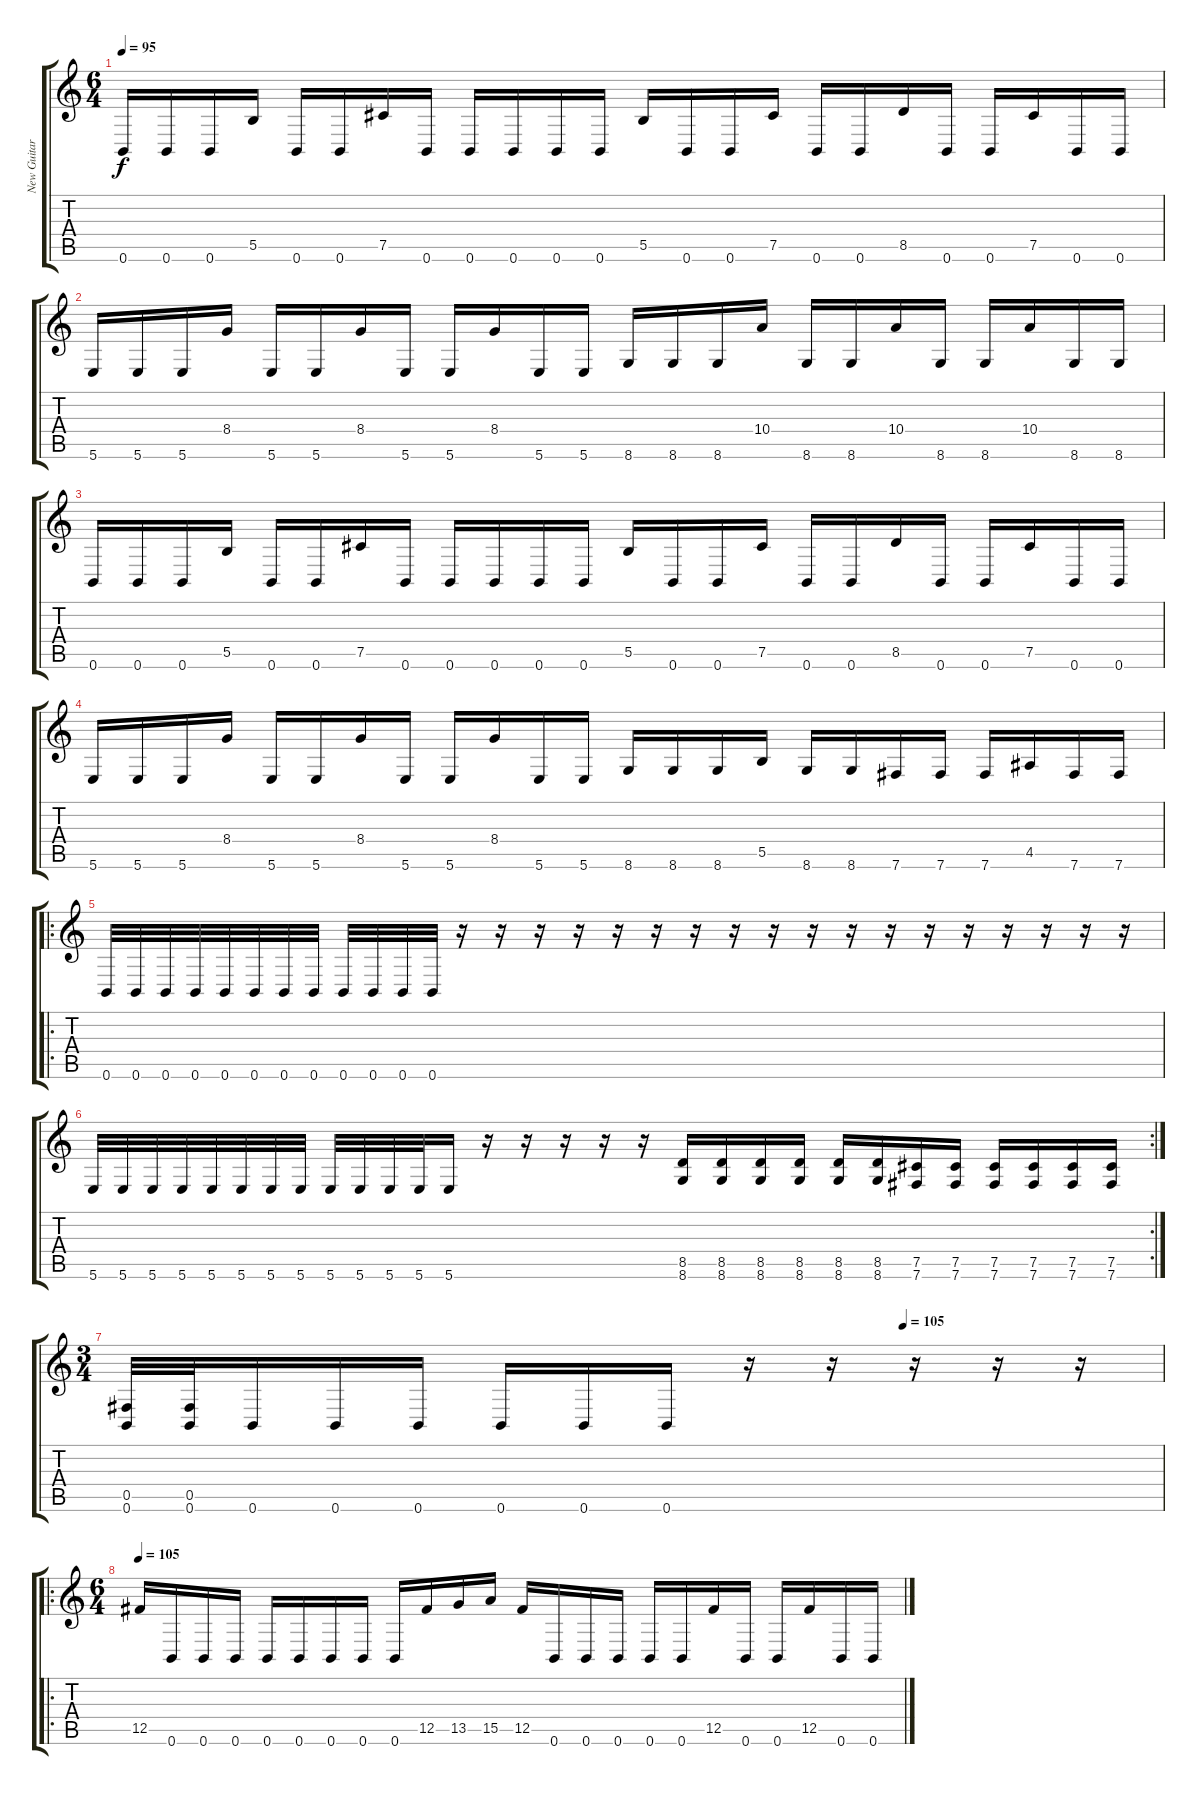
\track ("New Guitar" "New Guitar") {instrument overdrivenguitar}
\staff {score tabs}
\tuning (Db4 Ab3 E3 B2 Gb2 B1) {hide}
\ts (6 4)
\tempo 95
\clef g2
\ks c
0.6.16{dy f} 0.6.16 0.6.16 5.5.16 0.6.16 0.6.16 7.5.16 0.6.16 0.6.16 0.6.16 0.6.16 0.6.16 5.5.16 0.6.16 0.6.16 7.5.16 0.6.16 0.6.16 8.5.16 0.6.16 0.6.16 7.5.16 0.6.16 0.6.16 |
5.6.16 5.6.16 5.6.16 8.4.16 5.6.16 5.6.16 8.4.16 5.6.16 5.6.16 8.4.16 5.6.16 5.6.16 8.6.16 8.6.16 8.6.16 10.4.16 8.6.16 8.6.16 10.4.16 8.6.16 8.6.16 10.4.16 8.6.16 8.6.16 |
0.6.16 0.6.16 0.6.16 5.5.16 0.6.16 0.6.16 7.5.16 0.6.16 0.6.16 0.6.16 0.6.16 0.6.16 5.5.16 0.6.16 0.6.16 7.5.16 0.6.16 0.6.16 8.5.16 0.6.16 0.6.16 7.5.16 0.6.16 0.6.16 |
5.6.16 5.6.16 5.6.16 8.4.16 5.6.16 5.6.16 8.4.16 5.6.16 5.6.16 8.4.16 5.6.16 5.6.16 8.6.16 8.6.16 8.6.16 5.5.16 8.6.16 8.6.16 7.6.16 7.6.16 7.6.16 4.5.16 7.6.16 7.6.16 |
\ro
0.6.32 0.6.32 0.6.32 0.6.32 0.6.32 0.6.32 0.6.32 0.6.32 0.6.32 0.6.32 0.6.32 0.6.32 r.16 r.16 r.16 r.16 r.16 r.16 r.16 r.16 r.16 r.16 r.16 r.16 r.16 r.16 r.16 r.16 r.16 r.16 |
\rc 2
5.6.32 5.6.32 5.6.32 5.6.32 5.6.32 5.6.32 5.6.32 5.6.32 5.6.32 5.6.32 5.6.32 5.6.32 5.6.16 r.16 r.16 r.16 r.16 r.16 (8.5 8.6).16 (8.5 8.6).16 (8.5 8.6).16 (8.5 8.6).16 (8.5 8.6).16 (8.5 8.6).16 (7.5 7.6).16 (7.5 7.6).16 (7.5 7.6).16 (7.5 7.6).16 (7.5 7.6).16 (7.5 7.6).16 |
\ts (3 4)
\tempo (105 0.75)
(0.5 0.6).32 (0.5 0.6).32 0.6.16 0.6.16 0.6.16 0.6.16 0.6.16 0.6.16 r.16 r.16 r.16 r.16 r.16 |
\ro
\ts (6 4)
\tempo 105
12.5.16 0.6.16 0.6.16 0.6.16 0.6.16 0.6.16 0.6.16 0.6.16 0.6.16 12.5.16 13.5.16 15.5.16 12.5.16 0.6.16 0.6.16 0.6.16 0.6.16 0.6.16 12.5.16 0.6.16 0.6.16 12.5.16 0.6.16 0.6.16
